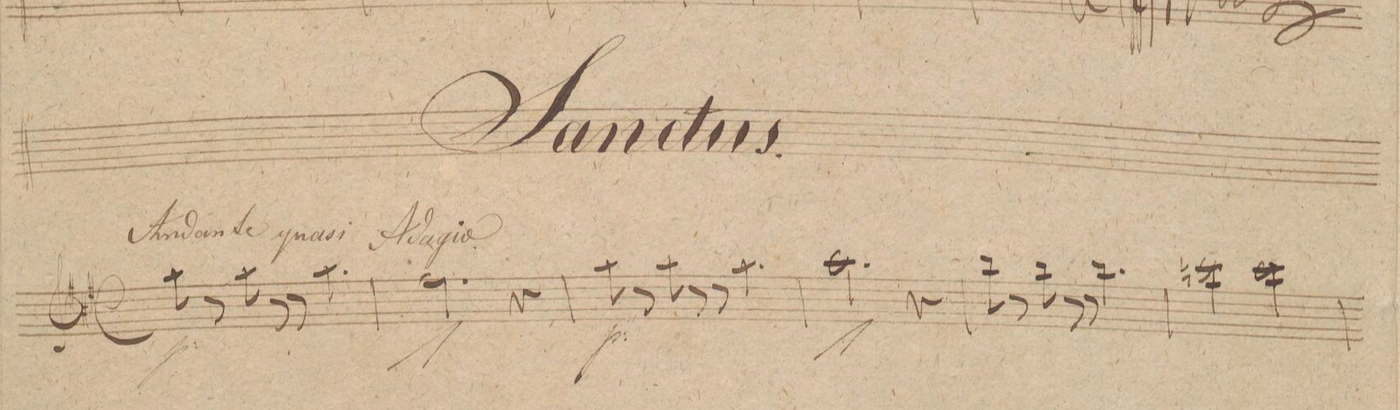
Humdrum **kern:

**kern	**dynam
*I"Oboi 1mo	*
*clefG2	*
*k[f#c#g#]	*
*met(c)	*
*M4/4	*
8aa\	p
8r	.
8aa\	.
8r	.
8r	.
4.aa\	.
=2	=2
*2\right	*
2.ff#^<\	.
4r	.
=3	=3
8aa\	p
8r	.
8aa\	.
8r	.
8r	.
4.aa\	.
=4	=4
2.aa^<\	.
4r	.
=5	=5
8bb\	.
8r	.
8bb\	.
8r	.
8r	.
4.bb\	.
=6	=6
2cccn\	.
2ccc\	.
=7	=7
*-	*-
